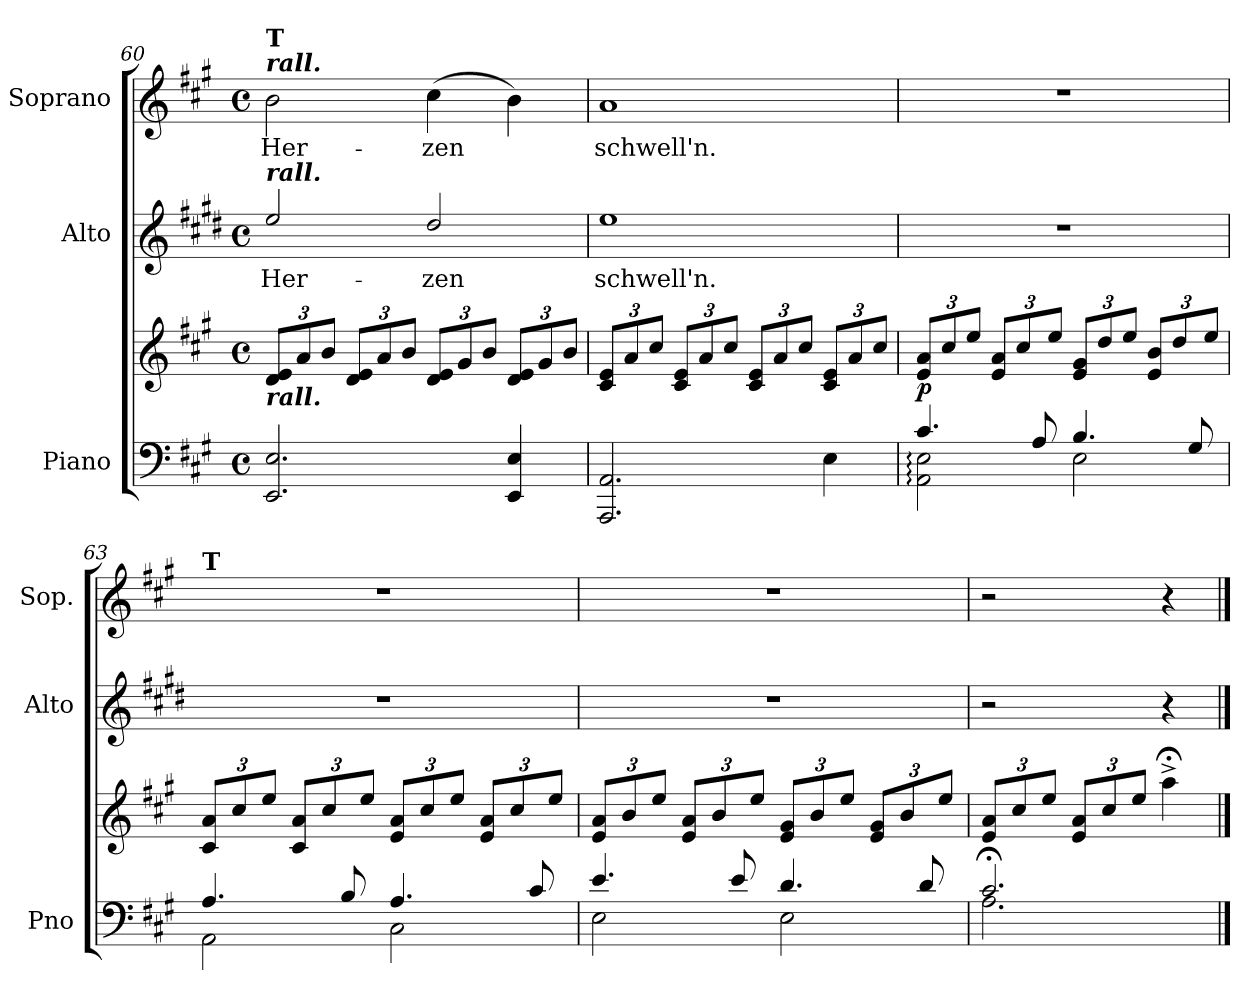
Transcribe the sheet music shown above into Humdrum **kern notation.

**kern	**kern	**dynam	**kern	**text	**kern	**text
*part3	*part3	*part3	*part2	*part2	*part1	*part1
*staff4	*staff3	*staff3/4	*staff2	*staff2	*staff1	*staff1
*I"Piano	*	*	*I"Alto	*	*I"Soprano	*
*I'Pno	*	*	*I'Alto	*	*I'Sop.	*
*clefF4	*clefG2	*	*clefG2	*	*clefG2	*
*	*	*	*ITrd4c7	*	*	*
*k[f#c#g#]	*k[f#c#g#]	*	*k[f#c#g#]	*	*k[f#c#g#]	*
*M4/4	*M4/4	*	*M4/4	*	*M4/4	*
*met(c)	*met(c)	*	*met(c)	*	*met(c)	*
*	*Xbrackettup	*	*	*	*	*
=60	=60	=60	=60	=60	=60	=60
!	!	!	!	!	!LO:TX:a:Bi:t=rall.	!
!	!	!	!	!	!LO:TX:a:B:t=T	!
!	!	!	!LO:TX:a:Bi:t=rall.	!	!	!
!	!LO:TX:b:Bi:t=rall.	!	!	!	!	!
!	!	!	!	!LO:LY:b	!	!LO:LY:b
2.EE/ 2.E/	12d/ 12e/L	.	2a/	Her-	2b\	Her-
.	12a/	.	.	.	.	.
.	12b/J	.	.	.	.	.
.	12d/ 12e/L	.	.	.	.	.
.	12a/	.	.	.	.	.
.	12b/J	.	.	.	.	.
!	!	!	!	!LO:LY:b	!	!LO:LY:b
.	12d/ 12e/L	.	2g#/	-zen	(>4cc#\	-zen
.	12g#/	.	.	.	.	.
.	12b/J	.	.	.	.	.
4EE/ 4E/	12d/ 12e/L	.	.	.	4b\)	.
.	12g#/	.	.	.	.	.
.	12b/J	.	.	.	.	.
=61	=61	=61	=61	=61	=61	=61
!	!	!	!	!LO:LY:b	!	!LO:LY:b
2.AAA/ 2.AA/	12c#/ 12e/L	.	1a	schwell'n.	1a	schwell'n.
.	12a/	.	.	.	.	.
.	12cc#/J	.	.	.	.	.
.	12c#/ 12e/L	.	.	.	.	.
.	12a/	.	.	.	.	.
.	12cc#/J	.	.	.	.	.
.	12c#/ 12e/L	.	.	.	.	.
.	12a/	.	.	.	.	.
.	12cc#/J	.	.	.	.	.
4E\	12c#/ 12e/L	.	.	.	.	.
.	12a/	.	.	.	.	.
.	12cc#/J	.	.	.	.	.
!!LO:LB:g=z
=62	=62	=62	=62	=62	=62	=62
*^	*	*	*	*	*	*
!	!	!	!LO:DY:b	!	!	!	!
4.c#/	2AA\: 2E\:	12e/ 12a/L	p	1r	.	1r	.
.	.	12cc#/	.	.	.	.	.
.	.	12ee/J	.	.	.	.	.
.	.	12e/ 12a/L	.	.	.	.	.
.	.	12cc#/	.	.	.	.	.
8A/	.	.	.	.	.	.	.
.	.	12ee/J	.	.	.	.	.
4.B/	2E\	12e/ 12g#/L	.	.	.	.	.
.	.	12dd/	.	.	.	.	.
.	.	12ee/J	.	.	.	.	.
.	.	12e/ 12b/L	.	.	.	.	.
.	.	12dd/	.	.	.	.	.
8G#/	.	.	.	.	.	.	.
.	.	12ee/J	.	.	.	.	.
=63	=63	=63	=63	=63	=63	=63	=63
!	!	!	!	!	!	!LO:TX:a:B:t=T	!
4.A/	2AA\	12c#/ 12a/L	.	1r	.	1r	.
.	.	12cc#/	.	.	.	.	.
.	.	12ee/J	.	.	.	.	.
.	.	12c#/ 12a/L	.	.	.	.	.
.	.	12cc#/	.	.	.	.	.
8B/	.	.	.	.	.	.	.
.	.	12ee/J	.	.	.	.	.
4.A/	2C#\	12e/ 12a/L	.	.	.	.	.
.	.	12cc#/	.	.	.	.	.
.	.	12ee/J	.	.	.	.	.
.	.	12e/ 12a/L	.	.	.	.	.
.	.	12cc#/	.	.	.	.	.
8c#/	.	.	.	.	.	.	.
.	.	12ee/J	.	.	.	.	.
=64	=64	=64	=64	=64	=64	=64	=64
4.e/	2E\	12e/ 12a/L	.	1r	.	1r	.
.	.	12b/	.	.	.	.	.
.	.	12ee/J	.	.	.	.	.
.	.	12e/ 12a/L	.	.	.	.	.
.	.	12b/	.	.	.	.	.
8e/	.	.	.	.	.	.	.
.	.	12ee/J	.	.	.	.	.
4.d/	2E\	12e/ 12g#/L	.	.	.	.	.
.	.	12b/	.	.	.	.	.
.	.	12ee/J	.	.	.	.	.
.	.	12e/ 12g#/L	.	.	.	.	.
.	.	12b/	.	.	.	.	.
8d/	.	.	.	.	.	.	.
.	.	12ee/J	.	.	.	.	.
=65	=65	=65	=65	=65	=65	=65	=65
2.c#;/	2.A\	12e/ 12a/L	.	2r	.	2r	.
.	.	12cc#/	.	.	.	.	.
.	.	12ee/J	.	.	.	.	.
.	.	12e/ 12a/L	.	.	.	.	.
.	.	12cc#/	.	.	.	.	.
.	.	12ee/J	.	.	.	.	.
.	.	4aa;<^\	.	4r	.	4r	.
*v	*v	*	*	*	*	*	*
==	==	==	==	==	==	==
*-	*-	*-	*-	*-	*-	*-
